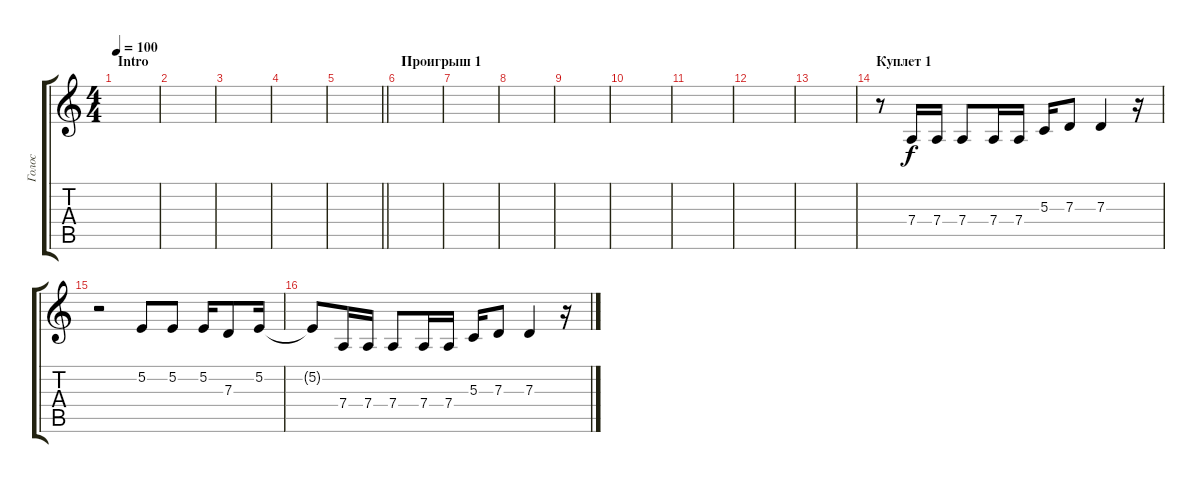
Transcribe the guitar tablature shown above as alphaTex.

\track ("Голос" "Голос") {instrument vibraphone}
\staff {score tabs}
\tuning (E4 B3 G3 D3 A2 E2) {hide}
\ts (4 4)
\section ("" "Intro")
\tempo 100
\clef g2
\ks c
|
|
|
|
\barLineRight lightlight
|
\section ("" "Проигрыш 1")
|
|
|
|
|
|
|
|
\section ("" "Куплет 1")
r.8 7.4.16 7.4.16 7.4.8 7.4.16 7.4.16 5.3.16 7.3.8 7.3.4 r.16 |
r.2 5.2.8 5.2.8 5.2.16 7.3.8 5.2.16 |
5.2{t}.8 7.4.16 7.4.16 7.4.8 7.4.16 7.4.16 5.3.16 7.3.8 7.3.4 r.16
